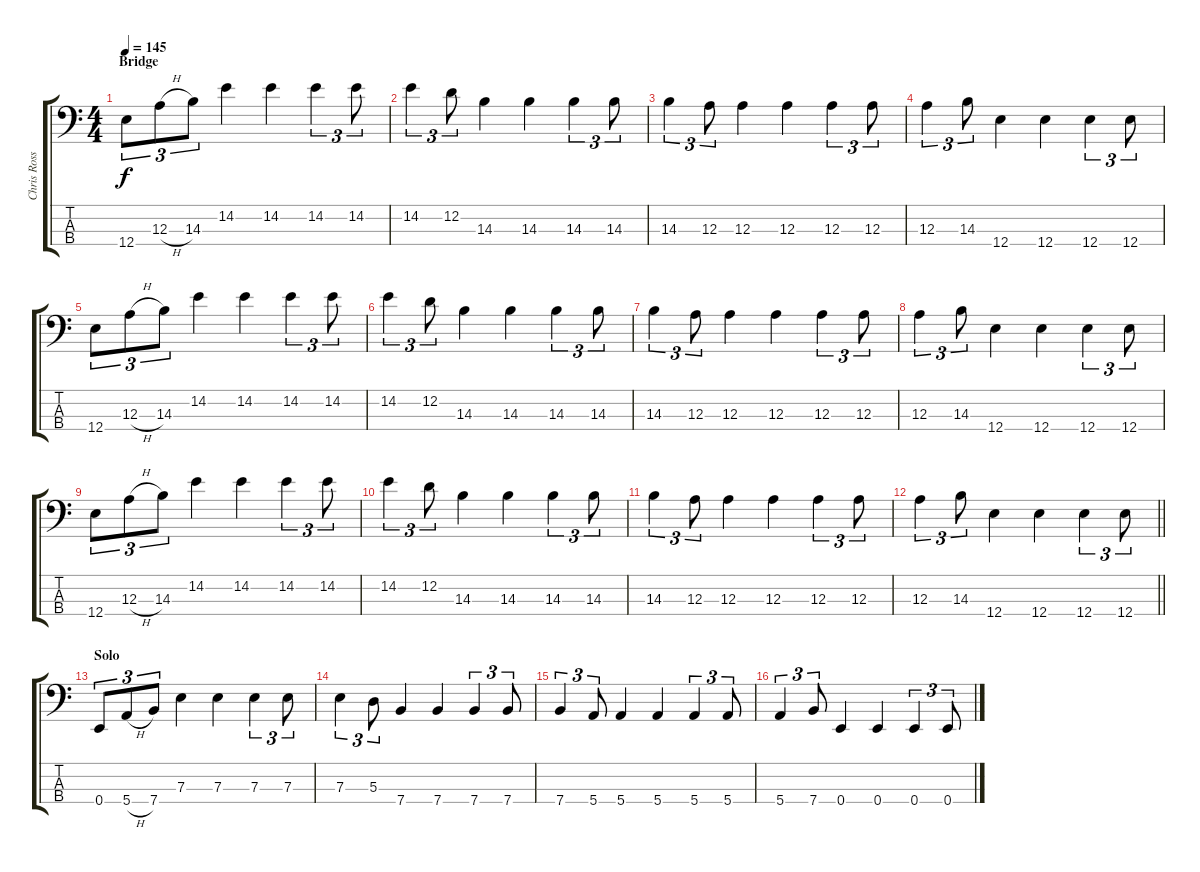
\track ("Chris Ross Bass" "Chris Ross") {instrument electricbasspick}
\staff {score tabs}
\tuning (G2 D2 A1 E1) {hide}
\ts (4 4)
\section ("" "Bridge")
\tempo 145
\clef f4
\ks c
12.4.8{tu (3 2) dy f} 12.3{h}.8{tu (3 2)} 14.3.8{tu (3 2)} 14.2.4 14.2.4 14.2.4{tu (3 2)} 14.2.8{tu (3 2)} |
14.2.4{tu (3 2)} 12.2.8{tu (3 2)} 14.3.4 14.3.4 14.3.4{tu (3 2)} 14.3.8{tu (3 2)} |
14.3.4{tu (3 2)} 12.3.8{tu (3 2)} 12.3.4 12.3.4 12.3.4{tu (3 2)} 12.3.8{tu (3 2)} |
12.3.4{tu (3 2)} 14.3.8{tu (3 2)} 12.4.4 12.4.4 12.4.4{tu (3 2)} 12.4.8{tu (3 2)} |
12.4.8{tu (3 2)} 12.3{h}.8{tu (3 2)} 14.3.8{tu (3 2)} 14.2.4 14.2.4 14.2.4{tu (3 2)} 14.2.8{tu (3 2)} |
14.2.4{tu (3 2)} 12.2.8{tu (3 2)} 14.3.4 14.3.4 14.3.4{tu (3 2)} 14.3.8{tu (3 2)} |
14.3.4{tu (3 2)} 12.3.8{tu (3 2)} 12.3.4 12.3.4 12.3.4{tu (3 2)} 12.3.8{tu (3 2)} |
12.3.4{tu (3 2)} 14.3.8{tu (3 2)} 12.4.4 12.4.4 12.4.4{tu (3 2)} 12.4.8{tu (3 2)} |
12.4.8{tu (3 2)} 12.3{h}.8{tu (3 2)} 14.3.8{tu (3 2)} 14.2.4 14.2.4 14.2.4{tu (3 2)} 14.2.8{tu (3 2)} |
14.2.4{tu (3 2)} 12.2.8{tu (3 2)} 14.3.4 14.3.4 14.3.4{tu (3 2)} 14.3.8{tu (3 2)} |
14.3.4{tu (3 2)} 12.3.8{tu (3 2)} 12.3.4 12.3.4 12.3.4{tu (3 2)} 12.3.8{tu (3 2)} |
\barLineRight lightlight
12.3.4{tu (3 2)} 14.3.8{tu (3 2)} 12.4.4 12.4.4 12.4.4{tu (3 2)} 12.4.8{tu (3 2)} |
\section ("" "Solo")
0.4.8{tu (3 2)} 5.4{h}.8{tu (3 2)} 7.4.8{tu (3 2)} 7.3.4 7.3.4 7.3.4{tu (3 2)} 7.3.8{tu (3 2)} |
7.3.4{tu (3 2)} 5.3.8{tu (3 2)} 7.4.4 7.4.4 7.4.4{tu (3 2)} 7.4.8{tu (3 2)} |
7.4.4{tu (3 2)} 5.4.8{tu (3 2)} 5.4.4 5.4.4 5.4.4{tu (3 2)} 5.4.8{tu (3 2)} |
5.4.4{tu (3 2)} 7.4.8{tu (3 2)} 0.4.4 0.4.4 0.4.4{tu (3 2)} 0.4.8{tu (3 2)}
